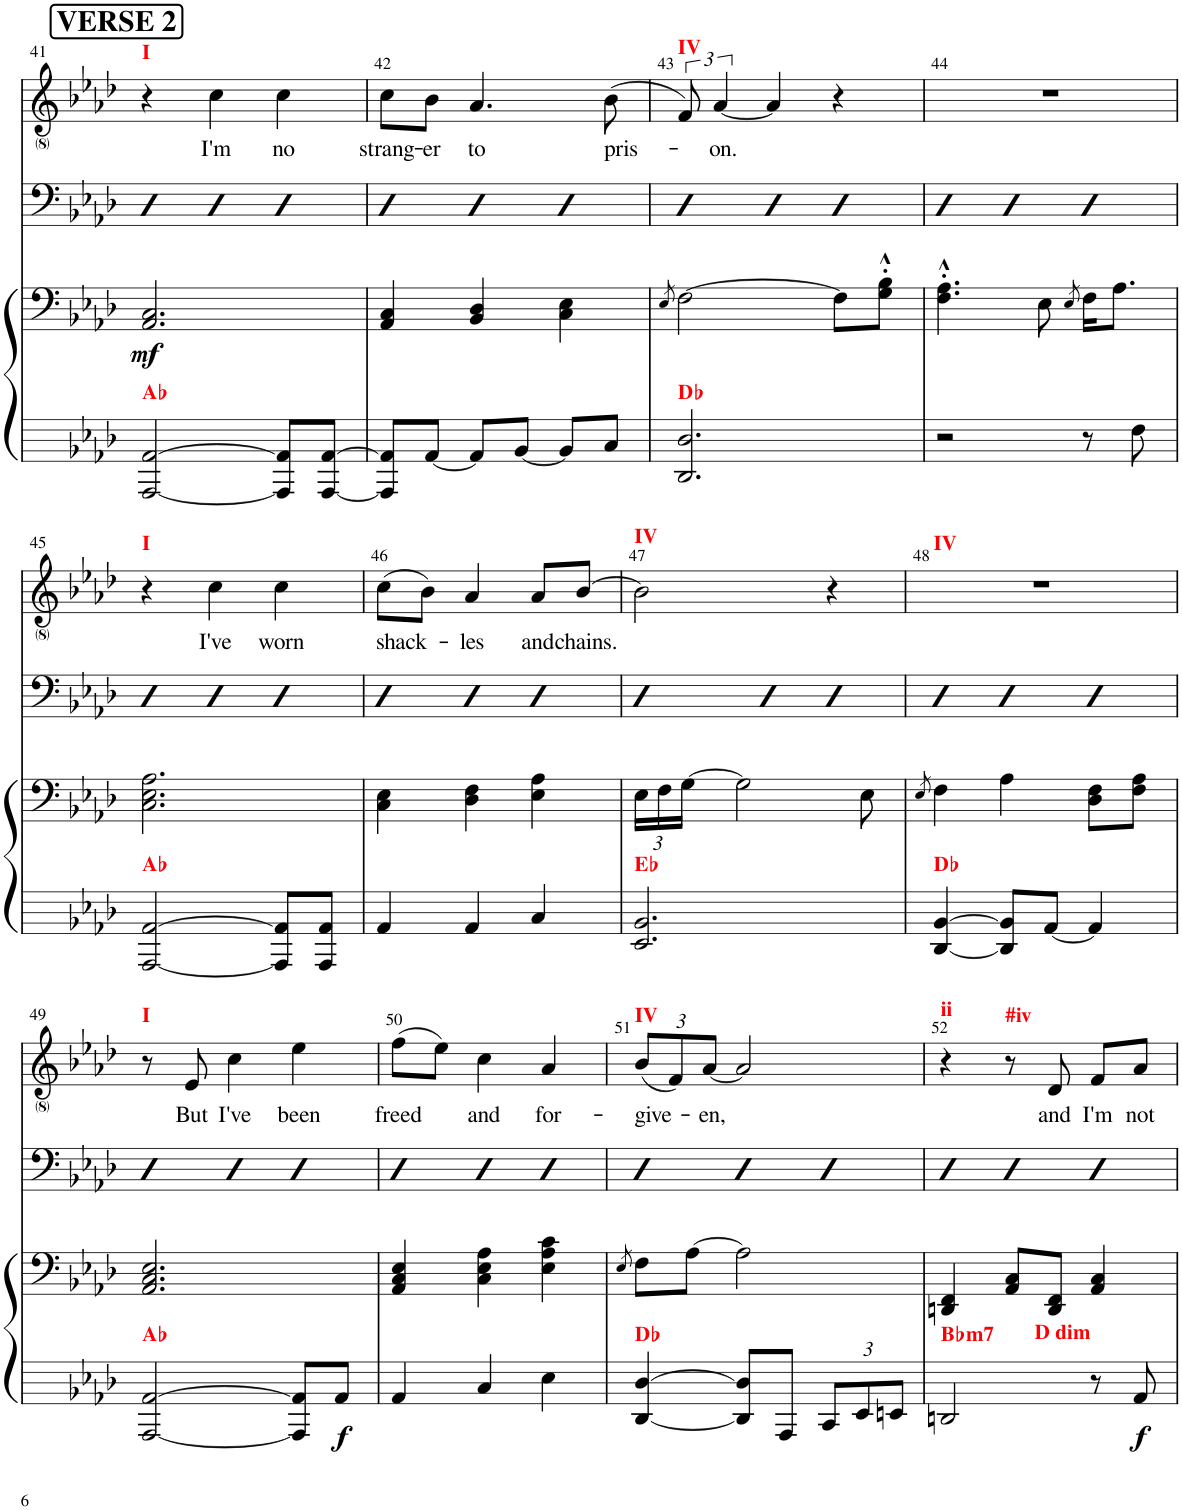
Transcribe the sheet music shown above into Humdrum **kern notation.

**kern	**kern	**dynam	**kern	**kern	**text
*part3	*part3	*part3	*part2	*part1	*part1
*staff4	*staff3	*staff3/4	*staff2	*staff1	*staff1
*I"Piano	*	*	*I"Voice	*I"Voice	*
*I'Pno	*	*	*	*	*
!!LO:PB:g=z
*clefG2	*clefF4	*	*clefF4	*clefG2	*
*k[b-e-a-d-]	*k[b-e-a-d-]	*	*k[b-e-a-d-]	*k[b-e-a-d-]	*
*M3/4	*M3/4	*	*M3/4	*M3/4	*
!!LO:REH:place=s1:a:B:cj:fs=14:t=VERSE 2
=41	=41	=41	=41	=41	=41
!	!	!	!	!LO:TX:a:B:color=#FC0006:t=I	!
!LO:TX:a:B:color=#FC0006:t=A♭	!	!	!	!	!
!	!	!LO:DY:b	!	!	!
[2AAA-/ [2AA-/	2.AA-/ 2.C/	mf	4b-	4r	.
!	!	!	!	!	!LO:LY:b
.	.	.	4b-	4cc\	I'm
!	!	!	!	!	!LO:LY:b
8AAA-/] 8AA-/]L	.	.	4b-	4cc\	no
[8AAA-/ [8AA-/J	.	.	.	.	.
=42	=42	=42	=42	=42	=42
!	!	!	!	!	!LO:LY:b
8AAA-/] 8AA-/]L	4AA-/ 4C/	.	4b-	8cc\L	strang-
!	!	!	!	!	!LO:LY:b
[8AA-/J	.	.	.	8b-\J	-er
!	!	!	!	!	!LO:LY:b
8AA-/L]	4BB-/ 4D-/	.	4b-	4.a-/	to
[8BB-/J	.	.	.	.	.
8BB-/L]	4C\ 4E-\	.	4b-	.	.
!	!	!	!	!	!LO:LY:b
8C/J	.	.	.	(8b-\	pris-
=43	=43	=43	=43	=43	=43
.	8qE-/	.	.	.	.
!	!	!	!	!LO:TX:a:B:color=#FC0006:t=IV	!
!LO:TX:a:B:color=#FC0006:t=D♭	!	!	!	!	!
2.DD-/ 2.D-/	[2F\	.	4b-	12f/)	.
!	!	!	!	!	!LO:LY:b
.	.	.	.	[6a-/	-on.
.	.	.	4b-	4a-/]	.
.	8F\L]	.	4b-	4r	.
.	8G\'^^ 8B-\'^^J	.	.	.	.
=44	=44	=44	=44	=44	=44
2r	4.F\'^^ 4.A-\'^^	.	4b-	2.r	.
.	.	.	4b-	.	.
.	8E-\	.	.	.	.
.	8qE-/	.	.	.	.
8r	16F\KL	.	4b-	.	.
.	8.A-\J	.	.	.	.
8F\	.	.	.	.	.
!!LO:LB:g=z
=45	=45	=45	=45	=45	=45
!	!	!	!	!LO:TX:a:B:color=#FC0006:t=I	!
!LO:TX:a:B:color=#FC0006:t=A♭	!	!	!	!	!
[2AAA-/ [2AA-/	2.C\ 2.E-\ 2.A-\	.	4b-	4r	.
!	!	!	!	!	!LO:LY:b
.	.	.	4b-	4cc\	I've
!	!	!	!	!	!LO:LY:b
8AAA-/] 8AA-/]L	.	.	4b-	4cc\	worn
8AAA-/ 8AA-/J	.	.	.	.	.
=46	=46	=46	=46	=46	=46
!	!	!	!	!	!LO:LY:b
4AA-/	4C\ 4E-\	.	4b-	(8cc\L	shack-
.	.	.	.	8b-\J)	.
!	!	!	!	!	!LO:LY:b
4AA-/	4D-\ 4F\	.	4b-	4a-/	les
!	!	!	!	!	!LO:LY:b
4C/	4E-\ 4A-\	.	4b-	8a-/L	and
!	!	!	!	!	!LO:LY:b
.	.	.	.	[8b-/J	chains.
=47	=47	=47	=47	=47	=47
*	*Xbrackettup	*	*	*	*
!	!	!	!	!LO:TX:a:B:color=#FC0006:t=IV	!
!LO:TX:a:B:color=#FC0006:t=E♭	!	!	!	!	!
2.EE-/ 2.BB-/	24E-\LL	.	4b-	2b-\]	.
.	24F\	.	.	.	.
.	[24G\JJ	.	.	.	.
.	2G\]	.	.	.	.
.	.	.	4b-	.	.
.	.	.	4b-	4r	.
.	8E-\	.	.	.	.
=48	=48	=48	=48	=48	=48
.	8qE-/	.	.	.	.
!	!	!	!	!LO:TX:a:B:color=#FC0006:t=IV	!
!LO:TX:a:B:color=#FC0006:t=D♭	!	!	!	!	!
[4DD-/ [4BB-/	4F\	.	4b-	2.r	.
8DD-/] 8BB-/]L	4A-\	.	4b-	.	.
[8AA-/J	.	.	.	.	.
4AA-/]	8D-\ 8F\L	.	4b-	.	.
.	8F\ 8A-\J	.	.	.	.
!!LO:LB:g=z
=49	=49	=49	=49	=49	=49
!	!	!	!	!LO:TX:a:B:color=#FC0006:t=I	!
!LO:TX:a:B:color=#FC0006:t=A♭	!	!	!	!	!
[2AAA-/ [2AA-/	2.AA-/ 2.C/ 2.E-/	.	4b-	8r	.
!	!	!	!	!	!LO:LY:b
.	.	.	.	8e-/	But
!	!	!	!	!	!LO:LY:b
.	.	.	4b-	4cc\	I've
!	!	!	!	!	!LO:LY:b
8AAA-/] 8AA-/]L	.	.	4b-	4ee-\	been
!	!	!LO:DY:b=2	!	!	!
8AA-/J	.	f	.	.	.
=50	=50	=50	=50	=50	=50
!	!	!	!	!	!LO:LY:b
4AA-/	4AA-/ 4C/ 4E-/	.	4b-	(8ff\L	freed
.	.	.	.	8ee-\J)	.
!	!	!	!	!	!LO:LY:b
4C/	4C\ 4E-\ 4A-\	.	4b-	4cc\	and
!	!	!	!	!	!LO:LY:b
4E-\	4E-\ 4A-\ 4c\	.	4b-	4a-/	for-
=51	=51	=51	=51	=51	=51
.	8qE-/	.	.	.	.
*	*	*	*	*Xbrackettup	*
!	!	!	!	!LO:TX:a:B:color=#FC0006:t=IV	!
!LO:TX:a:B:color=#FC0006:t=D♭	!	!	!	!	!
!	!	!	!	!	!LO:LY:b
[4DD-/ [4D-/	8F\L	.	4b-	(12b-/L	-give-
.	.	.	.	12f/)	.
.	[8A-\J	.	.	.	.
!	!	!	!	!	!LO:LY:b
.	.	.	.	[12a-/J	-en,
8DD-/] 8D-/]L	2A-\]	.	4b-	2a-/]	.
8AAA-/J	.	.	.	.	.
*Xbrackettup	*	*	*	*	*
12CC/L	.	.	4b-	.	.
12EE-/	.	.	.	.	.
12EEn/J	.	.	.	.	.
=52	=52	=52	=52	=52	=52
!	!	!	!	!LO:TX:a:B:color=#FC0006:t=ii	!
!LO:TX:a:B:color=#FC0006:t=B♭m7	!	!	!	!	!
2DDn/	4DDn/ 4FF/	.	4b-	4r	.
!	!	!	!	!LO:TX:a:B:color=#FC0006:t=#iv	!
.	8AA-/ 8C/L	.	4b-	8r	.
!	!	!	!	!	!LO:LY:b
.	8DD/ 8FF/J	.	.	8d-/	and
!LO:TX:a:B:color=#FC0006:t=D dim	!	!	!	!	!
!	!	!	!	!	!LO:LY:b
8r	4AA-/ 4C/	.	4b-	8f/L	I'm
!	!	!LO:DY:b=2	!	!	!LO:LY:b
8AA-/	.	f	.	8a-/J	not
=	=	=	=	=	=
*-	*-	*-	*-	*-	*-
